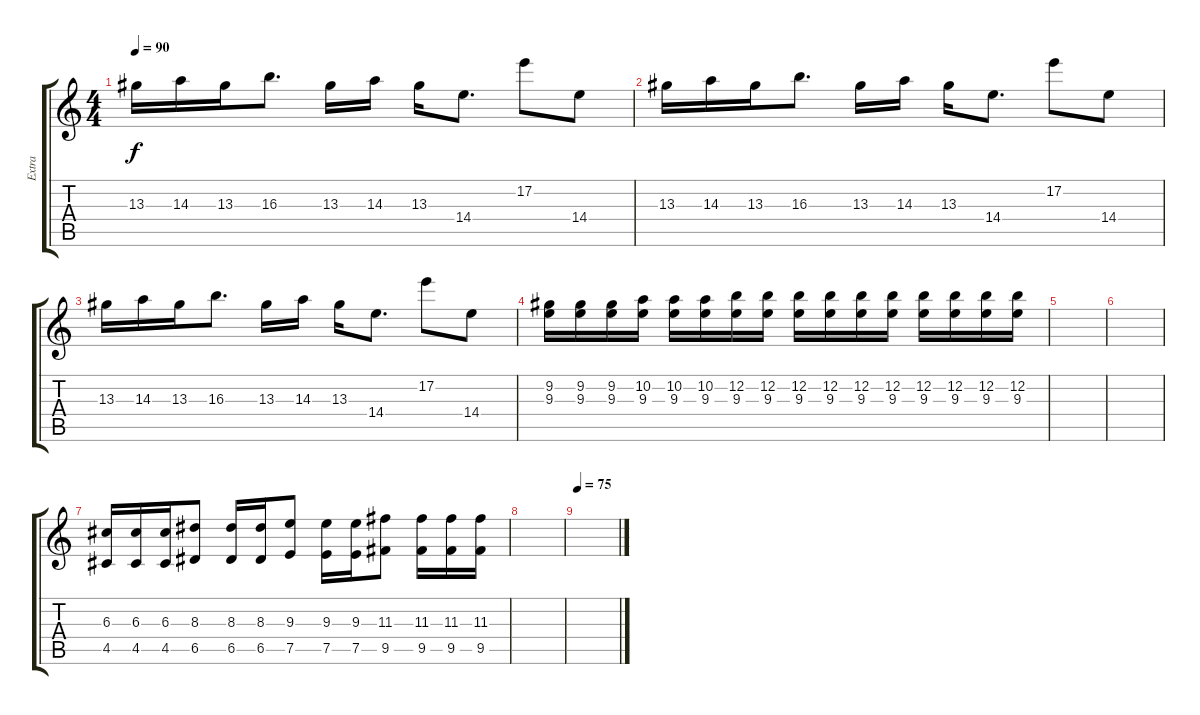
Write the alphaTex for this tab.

\track ("Extra" "Extra") {instrument distortionguitar}
\staff {score tabs}
\tuning (E4 B3 G3 D3 A2 E2) {hide}
\ts (4 4)
\tempo 90
\clef g2
\ks c
13.3.16{dy f} 14.3.16 13.3.16 16.3.8{d} 13.3.16 14.3.16 13.3.16 14.4.8{d} 17.2.8 14.4.8 |
13.3.16 14.3.16 13.3.16 16.3.8{d} 13.3.16 14.3.16 13.3.16 14.4.8{d} 17.2.8 14.4.8 |
13.3.16 14.3.16 13.3.16 16.3.8{d} 13.3.16 14.3.16 13.3.16 14.4.8{d} 17.2.8 14.4.8 |
(9.2 9.3).16 (9.2 9.3).16 (9.2 9.3).16 (10.2 9.3).16 (10.2 9.3).16 (10.2 9.3).16 (12.2 9.3).16 (12.2 9.3).16 (12.2 9.3).16 (12.2 9.3).16 (12.2 9.3).16 (12.2 9.3).16 (12.2 9.3).16 (12.2 9.3).16 (12.2 9.3).16 (12.2 9.3).16 |
|
|
(6.3 4.5).16 (6.3 4.5).16 (6.3 4.5).16 (8.3 6.5).8 (8.3 6.5).16 (8.3 6.5).16 (9.3 7.5).8 (9.3 7.5).16 (9.3 7.5).16 (11.3 9.5).8 (11.3 9.5).16 (11.3 9.5).16 (11.3 9.5).16 |
|
\tempo 75
